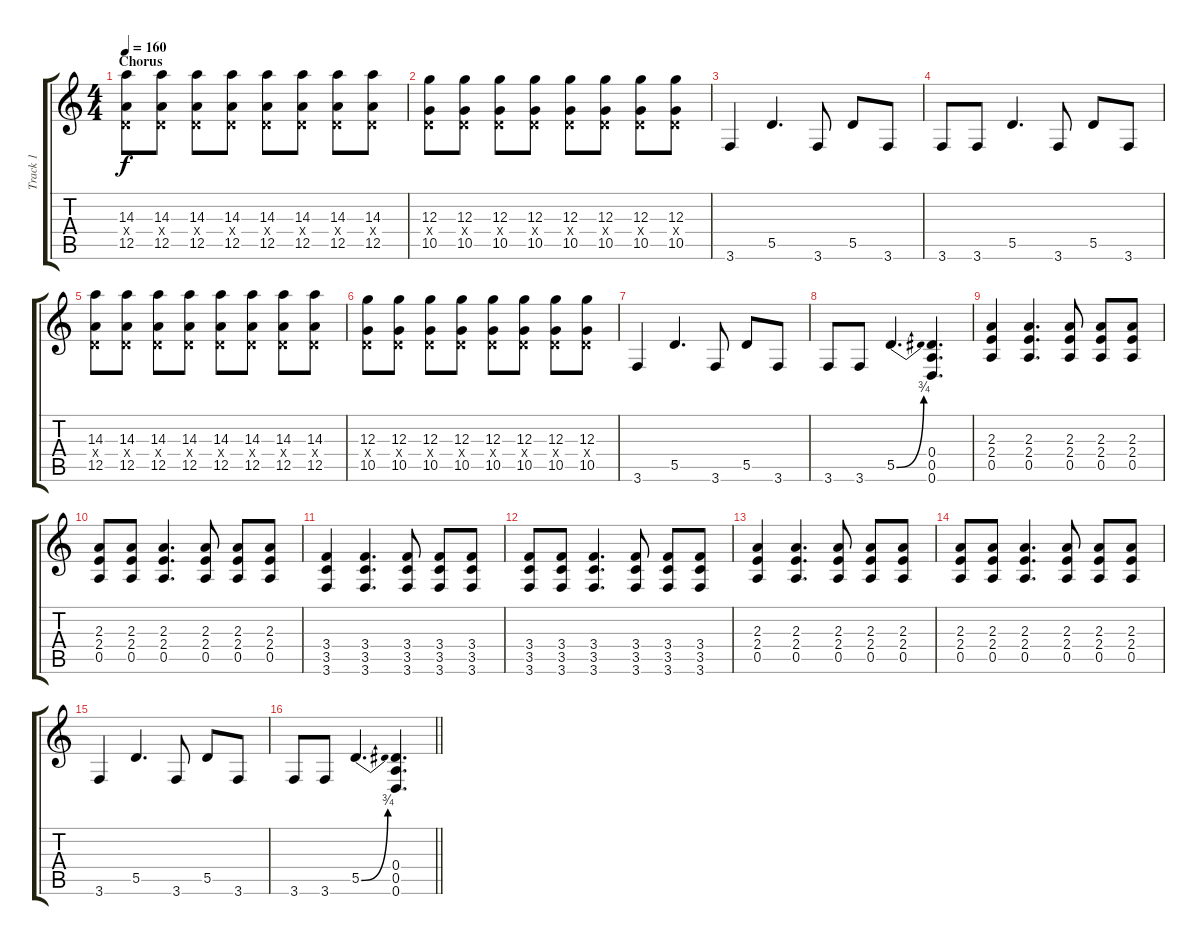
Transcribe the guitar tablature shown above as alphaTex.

\track ("Track 1" "Track 1") {instrument distortionguitar}
\staff {score tabs}
\tuning (E4 B3 G3 D3 A2 D2) {hide}
\ts (4 4)
\section ("" "Chorus")
\tempo 160
\clef g2
\ks c
(14.3 0.4{x} 12.5).8{dy f} (14.3 0.4{x} 12.5).8 (14.3 0.4{x} 12.5).8 (14.3 0.4{x} 12.5).8 (14.3 0.4{x} 12.5).8 (14.3 0.4{x} 12.5).8 (14.3 0.4{x} 12.5).8 (14.3 0.4{x} 12.5).8 |
(12.3 0.4{x} 10.5).8 (12.3 0.4{x} 10.5).8 (12.3 0.4{x} 10.5).8 (12.3 0.4{x} 10.5).8 (12.3 0.4{x} 10.5).8 (12.3 0.4{x} 10.5).8 (12.3 0.4{x} 10.5).8 (12.3 0.4{x} 10.5).8 |
3.6.4 5.5.4{d} 3.6.8 5.5.8 3.6.8 |
3.6.8 3.6.8 5.5.4{d} 3.6.8 5.5.8 3.6.8 |
(14.3 0.4{x} 12.5).8 (14.3 0.4{x} 12.5).8 (14.3 0.4{x} 12.5).8 (14.3 0.4{x} 12.5).8 (14.3 0.4{x} 12.5).8 (14.3 0.4{x} 12.5).8 (14.3 0.4{x} 12.5).8 (14.3 0.4{x} 12.5).8 |
(12.3 0.4{x} 10.5).8 (12.3 0.4{x} 10.5).8 (12.3 0.4{x} 10.5).8 (12.3 0.4{x} 10.5).8 (12.3 0.4{x} 10.5).8 (12.3 0.4{x} 10.5).8 (12.3 0.4{x} 10.5).8 (12.3 0.4{x} 10.5).8 |
3.6.4 5.5.4{d} 3.6.8 5.5.8 3.6.8 |
3.6.8 3.6.8 5.5{be (bend 0 0 60 3)}.4{d} (0.4 0.5 0.6).4{d} |
(2.3 2.4 0.5).4 (2.3 2.4 0.5).4{d} (2.3 2.4 0.5).8 (2.3 2.4 0.5).8 (2.3 2.4 0.5).8 |
(2.3 2.4 0.5).8 (2.3 2.4 0.5).8 (2.3 2.4 0.5).4{d} (2.3 2.4 0.5).8 (2.3 2.4 0.5).8 (2.3 2.4 0.5).8 |
(3.4 3.5 3.6).4 (3.4 3.5 3.6).4{d} (3.4 3.5 3.6).8 (3.4 3.5 3.6).8 (3.4 3.5 3.6).8 |
(3.4 3.5 3.6).8 (3.4 3.5 3.6).8 (3.4 3.5 3.6).4{d} (3.4 3.5 3.6).8 (3.4 3.5 3.6).8 (3.4 3.5 3.6).8 |
(2.3 2.4 0.5).4 (2.3 2.4 0.5).4{d} (2.3 2.4 0.5).8 (2.3 2.4 0.5).8 (2.3 2.4 0.5).8 |
(2.3 2.4 0.5).8 (2.3 2.4 0.5).8 (2.3 2.4 0.5).4{d} (2.3 2.4 0.5).8 (2.3 2.4 0.5).8 (2.3 2.4 0.5).8 |
3.6.4 5.5.4{d} 3.6.8 5.5.8 3.6.8 |
\barLineRight lightlight
3.6.8 3.6.8 5.5{be (bend 0 0 60 3)}.4{d} (0.4 0.5 0.6).4{d}
